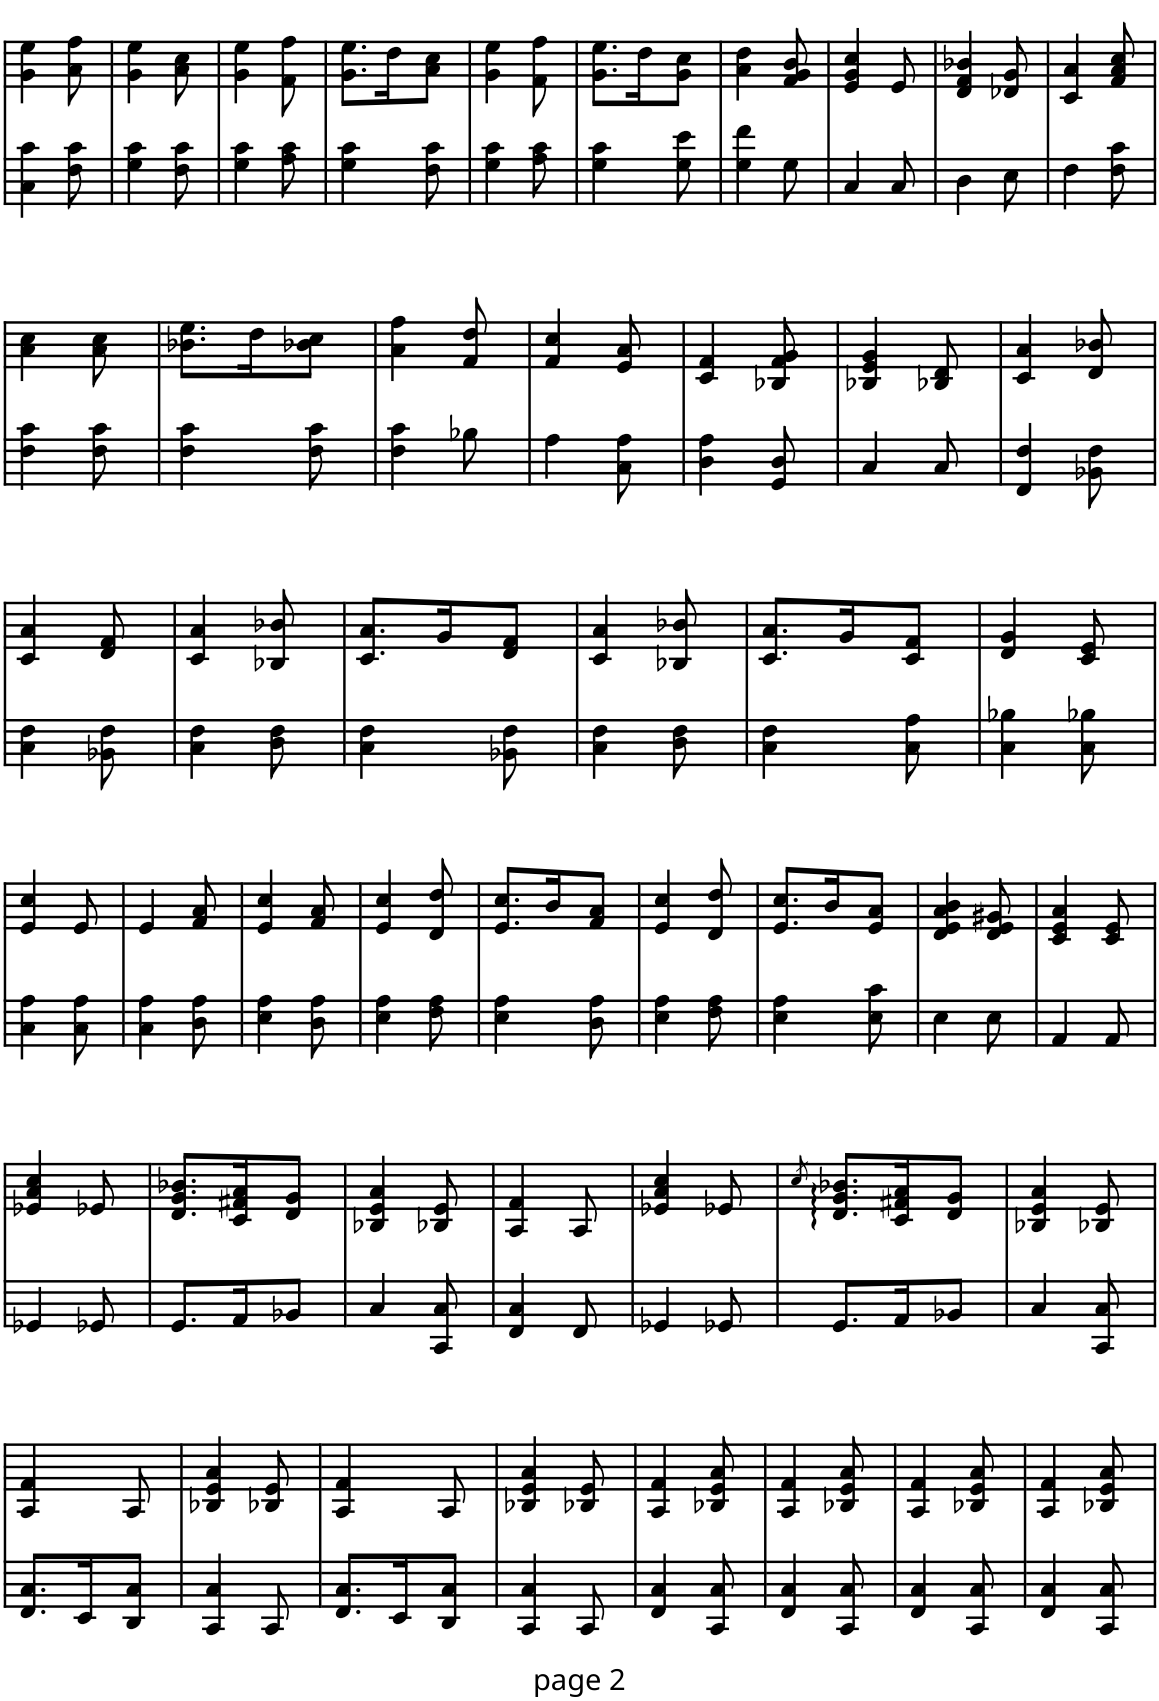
**kern	**kern
*part1	*part1
*staff2	*staff1
*I"Piano	*
*I'Pno.	*
!!LO:PB:g=z
*clefF4	*clefG2
*k[]	*k[]
*M3/8	*M3/8
=43	=43
4C\ 4c\	4g\ 4ee\
8F\ 8c\	8a\ 8ff\
=44	=44
4G\ 4c\	4g\ 4ee\
8F\ 8c\	8a\ 8cc\
=45	=45
4G\ 4c\	4g\ 4ee\
8A\ 8c\	8f\ 8ff\
=46	=46
4G\ 4c\	8.g\ 8.ee\L
.	16dd\K
8F\ 8c\	8a\ 8cc\J
=47	=47
4G\ 4c\	4g\ 4ee\
8A\ 8c\	8f\ 8ff\
=48	=48
4G\ 4c\	8.g\ 8.ee\L
.	16dd\K
8G\ 8e\	8g\ 8cc\J
=49	=49
4G\ 4f\	4a\ 4dd\
8G\	8f/ 8g/ 8b/
=50	=50
4C/	4e/ 4g/ 4cc/
8C/	8e/
=51	=51
4D\	4d/ 4f/ 4b-X/
8E\	8d-X/ 8g/
=52	=52
4F\	4c/ 4a/
8F\ 8c\	8f/ 8a/ 8cc/
!!LO:LB:g=z
=53	=53
4F\ 4c\	4a\ 4cc\
8F\ 8c\	8a\ 8cc\
=54	=54
4F\ 4c\	8.b-X\ 8.ee\L
.	16dd\K
8F\ 8c\	8b-X\ 8cc\J
=55	=55
4F\ 4c\	4a\ 4ff\
8B-X\	8f/ 8dd/
=56	=56
4A\	4f/ 4cc/
8C\ 8A\	8e/ 8a/
=57	=57
4D\ 4A\	4c/ 4f/
8GG/ 8D/	8B-X/ 8f/ 8g/
=58	=58
4C/	4B-X/ 4e/ 4g/
8C/	8B-X/ 8d/
=59	=59
4FF/ 4F/	4c/ 4a/
8BB-X\ 8F\	8d/ 8b-X/
!!LO:LB:g=z
=60	=60
4C\ 4F\	4c/ 4a/
8BB-X\ 8F\	8d/ 8f/
=61	=61
4C\ 4F\	4c/ 4a/
8D\ 8F\	8B-X/ 8b-X/
=62	=62
4C\ 4F\	8.c/ 8.a/L
.	16g/K
8BB-X\ 8F\	8d/ 8f/J
=63	=63
4C\ 4F\	4c/ 4a/
8D\ 8F\	8B-X/ 8b-X/
=64	=64
4C\ 4F\	8.c/ 8.a/L
.	16g/K
8C\ 8A\	8c/ 8f/J
=65	=65
4C\ 4B-X\	4d/ 4g/
8C\ 8B-X\	8c/ 8e/
!!LO:LB:g=z
=66	=66
4C\ 4A\	4e/ 4cc/
8C\ 8A\	8e/
=67	=67
4C\ 4A\	4e/
8D\ 8A\	8f/ 8a/
=68	=68
4E\ 4A\	4e/ 4cc/
8D\ 8A\	8f/ 8a/
=69	=69
4E\ 4A\	4e/ 4cc/
8F\ 8A\	8d/ 8dd/
=70	=70
4E\ 4A\	8.e/ 8.cc/L
.	16b/K
8D\ 8A\	8f/ 8a/J
=71	=71
4E\ 4A\	4e/ 4cc/
8F\ 8A\	8d/ 8dd/
=72	=72
4E\ 4A\	8.e/ 8.cc/L
.	16b/K
8E\ 8c\	8e/ 8a/J
=73	=73
4E\	4d/ 4e/ 4a/ 4b/
8E\	8d/ 8e/ 8g#X/
=74	=74
4AA/	4c/ 4e/ 4a/
8AA/	8c/ 8e/
!!LO:LB:g=z
=75	=75
4GG-X/	4e-X/ 4a/ 4cc/
8GG-X/	8e-X/
=76	=76
8.GG/L	8.d/ 8.g/ 8.b-X/L
16AA/K	16c/ 16f#X/ 16a/K
8BB-X/J	8d/ 8g/J
=77	=77
4C/	4B-X/ 4e/ 4a/
8CC/ 8C/	8B-X/ 8e/
=78	=78
4FF/ 4C/	4A/ 4f/
8FF/	8A/
=79	=79
4GG-X/	4e-X/ 4a/ 4cc/
8GG-X/	8e-X/
=80	=80
.	8qcc/
8.GG/L	8.d/ 8.g/ 8.b-X/L
16AA/K	16c/ 16f#X/ 16a/K
8BB-X/J	8d/ 8g/J
=81	=81
4C/	4B-X/ 4e/ 4a/
8CC/ 8C/	8B-X/ 8e/
!!LO:LB:g=z
=82	=82
8.FF/ 8.C/L	4A/ 4f/
16EE/K	.
8DD/ 8C/J	8A/
=83	=83
4CC/ 4C/	4B-X/ 4e/ 4a/
8CC/	8B-X/ 8e/
=84	=84
8.FF/ 8.C/L	4A/ 4f/
16EE/K	.
8DD/ 8C/J	8A/
=85	=85
4CC/ 4C/	4B-X/ 4e/ 4a/
8CC/	8B-X/ 8e/
=86	=86
4FF/ 4C/	4A/ 4f/
8CC/ 8C/	8B-X/ 8e/ 8a/
=87	=87
4FF/ 4C/	4A/ 4f/
8CC/ 8C/	8B-X/ 8e/ 8a/
=88	=88
4FF/ 4C/	4A/ 4f/
8CC/ 8C/	8B-X/ 8e/ 8a/
=89	=89
4FF/ 4C/	4A/ 4f/
8CC/ 8C/	8B-X/ 8e/ 8a/
=	=
*-	*-
